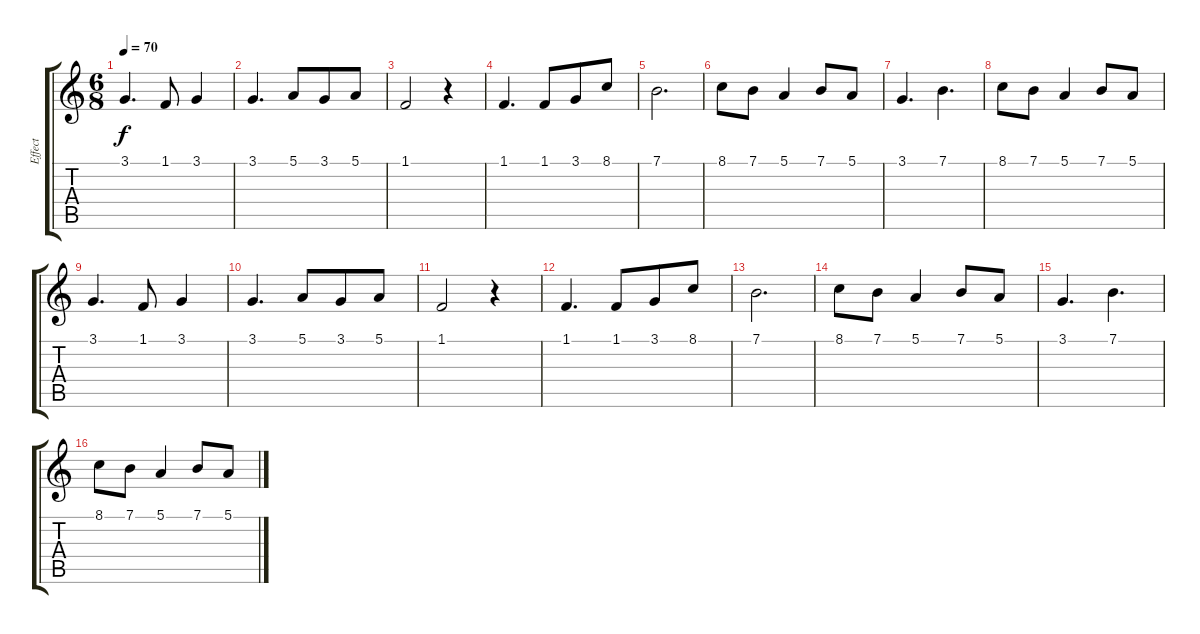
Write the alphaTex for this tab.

\track ("Effect" "Effect") {instrument synthstrings2}
\staff {score tabs}
\tuning (E4 B3 G3 D3 A2 E2) {hide}
\ts (6 8)
\tempo 70
\clef g2
\ks c
3.1.4{d dy f} 1.1.8 3.1.4 |
3.1.4{d} 5.1.8 3.1.8 5.1.8 |
1.1.2 r.4 |
1.1.4{d} 1.1.8 3.1.8 8.1.8 |
7.1.2{d volume 4} |
8.1.8{volume 11} 7.1.8 5.1.4 7.1.8 5.1.8 |
3.1.4{d} 7.1.4{d} |
8.1.8 7.1.8 5.1.4 7.1.8 5.1.8 |
3.1.4{d} 1.1.8 3.1.4 |
3.1.4{d} 5.1.8 3.1.8 5.1.8 |
1.1.2 r.4 |
1.1.4{d} 1.1.8 3.1.8 8.1.8 |
7.1.2{d volume 4} |
8.1.8{volume 11} 7.1.8 5.1.4 7.1.8 5.1.8 |
3.1.4{d} 7.1.4{d} |
8.1.8 7.1.8 5.1.4 7.1.8 5.1.8
